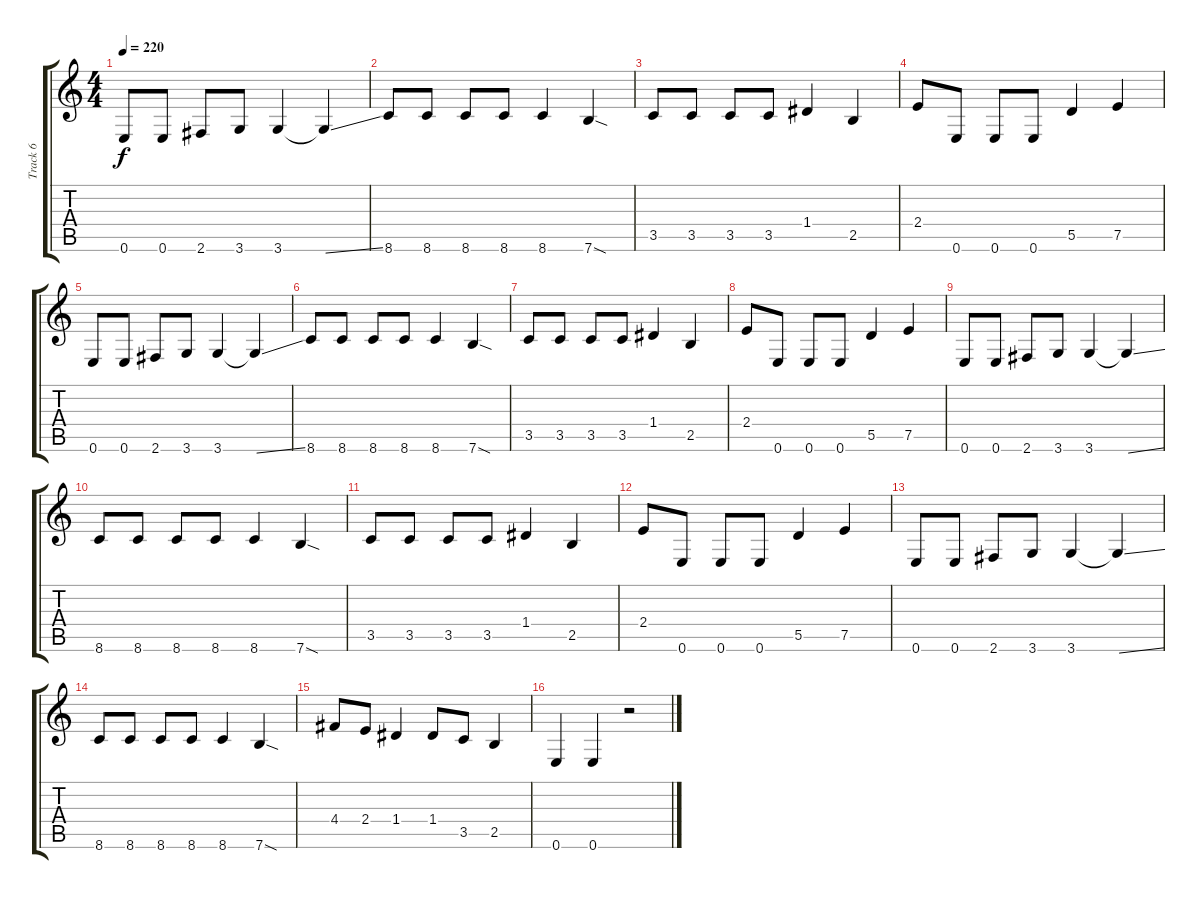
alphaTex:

\track ("Track 6" "Track 6") {instrument electricbassfinger}
\staff {score tabs}
\tuning (E4 B3 G3 D3 A2 E2) {hide}
\ts (4 4)
\tempo 220
\clef g2
\ks c
0.6.8{dy f} 0.6.8 2.6.8 3.6.8 3.6.4 3.6{ss t}.4 |
8.6.8 8.6.8 8.6.8 8.6.8 8.6.4 7.6{sod}.4 |
3.5.8 3.5.8 3.5.8 3.5.8 1.4.4 2.5.4 |
2.4.8 0.6.8 0.6.8 0.6.8 5.5.4 7.5.4 |
0.6.8 0.6.8 2.6.8 3.6.8 3.6.4 3.6{ss t}.4 |
8.6.8 8.6.8 8.6.8 8.6.8 8.6.4 7.6{sod}.4 |
3.5.8 3.5.8 3.5.8 3.5.8 1.4.4 2.5.4 |
2.4.8 0.6.8 0.6.8 0.6.8 5.5.4 7.5.4 |
0.6.8 0.6.8 2.6.8 3.6.8 3.6.4 3.6{ss t}.4 |
8.6.8 8.6.8 8.6.8 8.6.8 8.6.4 7.6{sod}.4 |
3.5.8 3.5.8 3.5.8 3.5.8 1.4.4 2.5.4 |
2.4.8 0.6.8 0.6.8 0.6.8 5.5.4 7.5.4 |
0.6.8 0.6.8 2.6.8 3.6.8 3.6.4 3.6{ss t}.4 |
8.6.8 8.6.8 8.6.8 8.6.8 8.6.4 7.6{sod}.4 |
4.4.8 2.4.8 1.4.4 1.4.8 3.5.8 2.5.4 |
0.6.4 0.6.4 r.2
